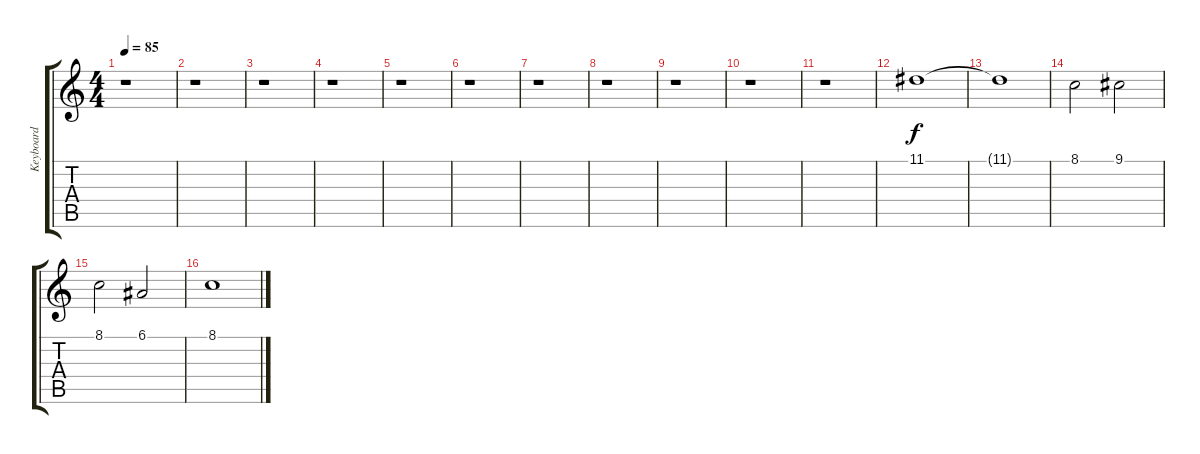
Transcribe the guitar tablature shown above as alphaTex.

\track ("Keyboard" "Keyboard") {instrument stringensemble2}
\staff {score tabs}
\tuning (E4 B3 G3 D3 A2 E2) {hide}
\ts (4 4)
\tempo 85
\clef g2
\ks c
r.1{dy f} |
r.1 |
r.1 |
r.1 |
r.1 |
r.1 |
r.1 |
r.1 |
r.1 |
r.1 |
r.1 |
11.1.1{volume 10} |
11.1{t}.1 |
8.1.2 9.1.2 |
8.1.2 6.1.2 |
8.1.1
